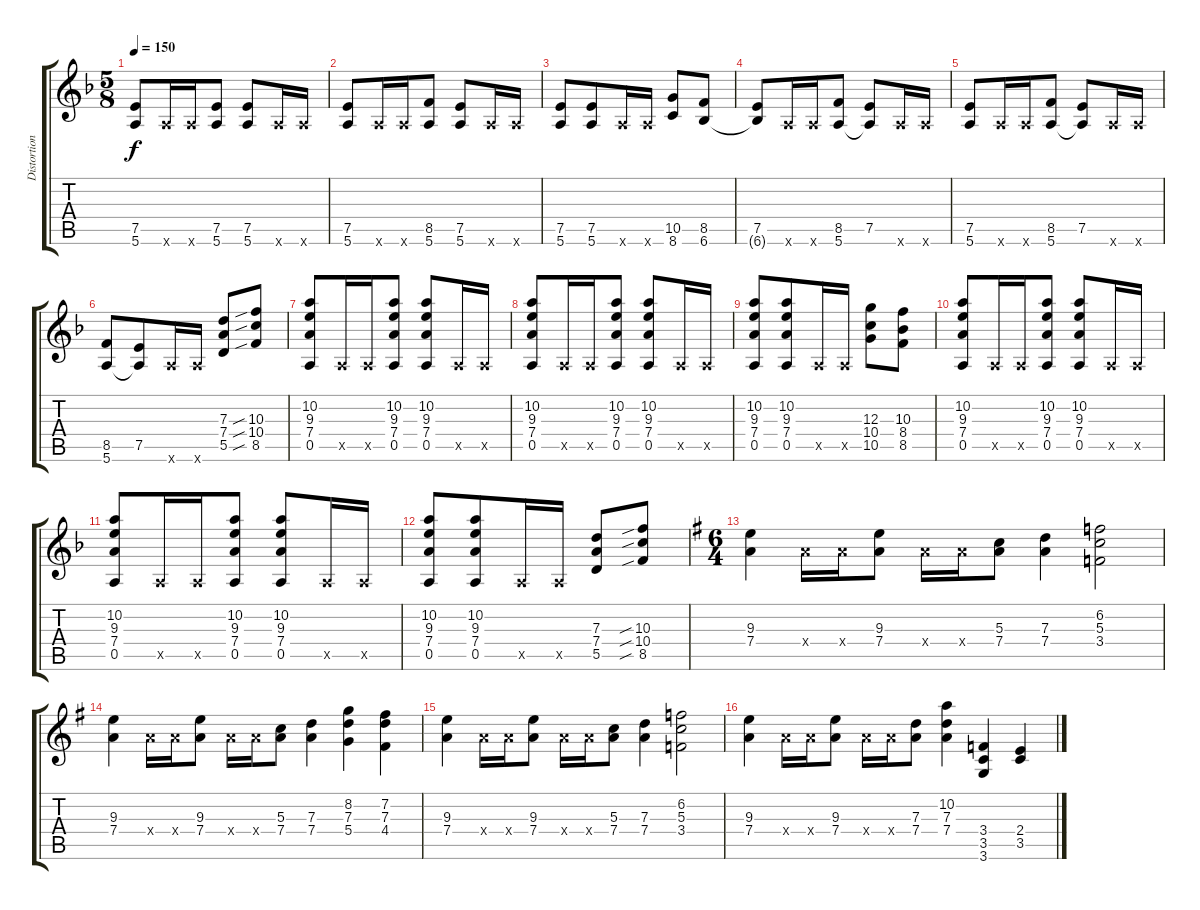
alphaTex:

\track ("Distortion 2" "Distortion") {instrument distortionguitar}
\staff {score tabs}
\tuning (E4 B3 G3 D3 A2 E2) {hide}
\ts (5 8)
\tempo 150
\clef g2
\ks f
(7.5 5.6).8{dy f instrument distortionguitar} 5.6{x}.16 5.6{x}.16 (7.5 5.6).8 (7.5 5.6).8 5.6{x}.16 5.6{x}.16 |
(7.5 5.6).8 5.6{x}.16 5.6{x}.16 (8.5 5.6).8 (7.5 5.6).8 5.6{x}.16 5.6{x}.16 |
(7.5 5.6).8 (7.5 5.6).8 5.6{x}.16 5.6{x}.16 (10.5 8.6).8 (8.5 6.6).8 |
(7.5 6.6{t}).8 5.6{x}.16 5.6{x}.16 (8.5 5.6).8 (7.5 5.6{t}).8 5.6{x}.16 5.6{x}.16 |
(7.5 5.6).8 5.6{x}.16 5.6{x}.16 (8.5 5.6).8 (7.5 5.6{t}).8 5.6{x}.16 5.6{x}.16 |
(8.5 5.6).8 (7.5 5.6{t}).8 5.6{x}.16 5.6{x}.16 (7.3 7.4 5.5).8 (10.3{sib} 10.4{sib} 8.5{sib}).8 |
(10.2 9.3 7.4 0.5).8 0.5{x}.16 0.5{x}.16 (10.2 9.3 7.4 0.5).8 (10.2 9.3 7.4 0.5).8 0.5{x}.16 0.5{x}.16 |
(10.2 9.3 7.4 0.5).8 0.5{x}.16 0.5{x}.16 (10.2 9.3 7.4 0.5).8 (10.2 9.3 7.4 0.5).8 0.5{x}.16 0.5{x}.16 |
(10.2 9.3 7.4 0.5).8 (10.2 9.3 7.4 0.5).8 0.5{x}.16 0.5{x}.16 (12.3 10.4 10.5).8 (10.3 8.4 8.5).8 |
(10.2 9.3 7.4 0.5).8 0.5{x}.16 0.5{x}.16 (10.2 9.3 7.4 0.5).8 (10.2 9.3 7.4 0.5).8 0.5{x}.16 0.5{x}.16 |
(10.2 9.3 7.4 0.5).8 0.5{x}.16 0.5{x}.16 (10.2 9.3 7.4 0.5).8 (10.2 9.3 7.4 0.5).8 0.5{x}.16 0.5{x}.16 |
(10.2 9.3 7.4 0.5).8 (10.2 9.3 7.4 0.5).8 0.5{x}.16 0.5{x}.16 (7.3 7.4 5.5).8 (10.3{sib} 10.4{sib} 8.5{sib}).8 |
\ts (6 4)
\ks g
(9.3 7.4).4 7.4{x}.16 7.4{x}.16 (9.3 7.4).8 7.4{x}.16 7.4{x}.16 (5.3 7.4).8 (7.3 7.4).4 (6.2 5.3 3.4).2 |
(9.3 7.4).4 7.4{x}.16 7.4{x}.16 (9.3 7.4).8 7.4{x}.16 7.4{x}.16 (5.3 7.4).8 (7.3 7.4).4 (8.2 7.3 5.4).4 (7.2 7.3 4.4).4 |
(9.3 7.4).4 7.4{x}.16 7.4{x}.16 (9.3 7.4).8 7.4{x}.16 7.4{x}.16 (5.3 7.4).8 (7.3 7.4).4 (6.2 5.3 3.4).2 |
(9.3 7.4).4 7.4{x}.16 7.4{x}.16 (9.3 7.4).8 7.4{x}.16 7.4{x}.16 (7.3 7.4).8 (10.2 7.3 7.4).4 (3.4 3.5 3.6).4 (2.4 3.5).4
